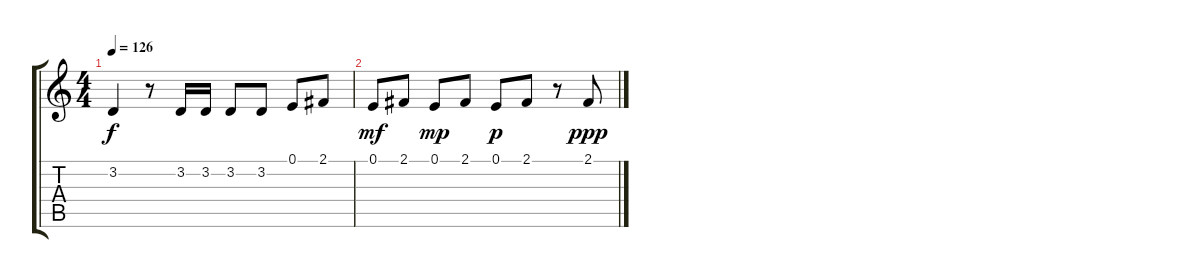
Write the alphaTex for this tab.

\track "" {instrument lead2sawtooth}
\staff {score tabs}
\tuning (E4 B3 G3 D3 A2 E2) {hide}
\ts (4 4)
\tempo 126
\clef g2
\ks c
3.2.4{dy f} r.8 3.2.16 3.2.16 3.2.8 3.2.8 0.1.8 2.1.8 |
0.1.8{dy mf} 2.1.8 0.1.8{dy mp} 2.1.8 0.1.8{dy p} 2.1.8 r.8 2.1.8{dy ppp}
